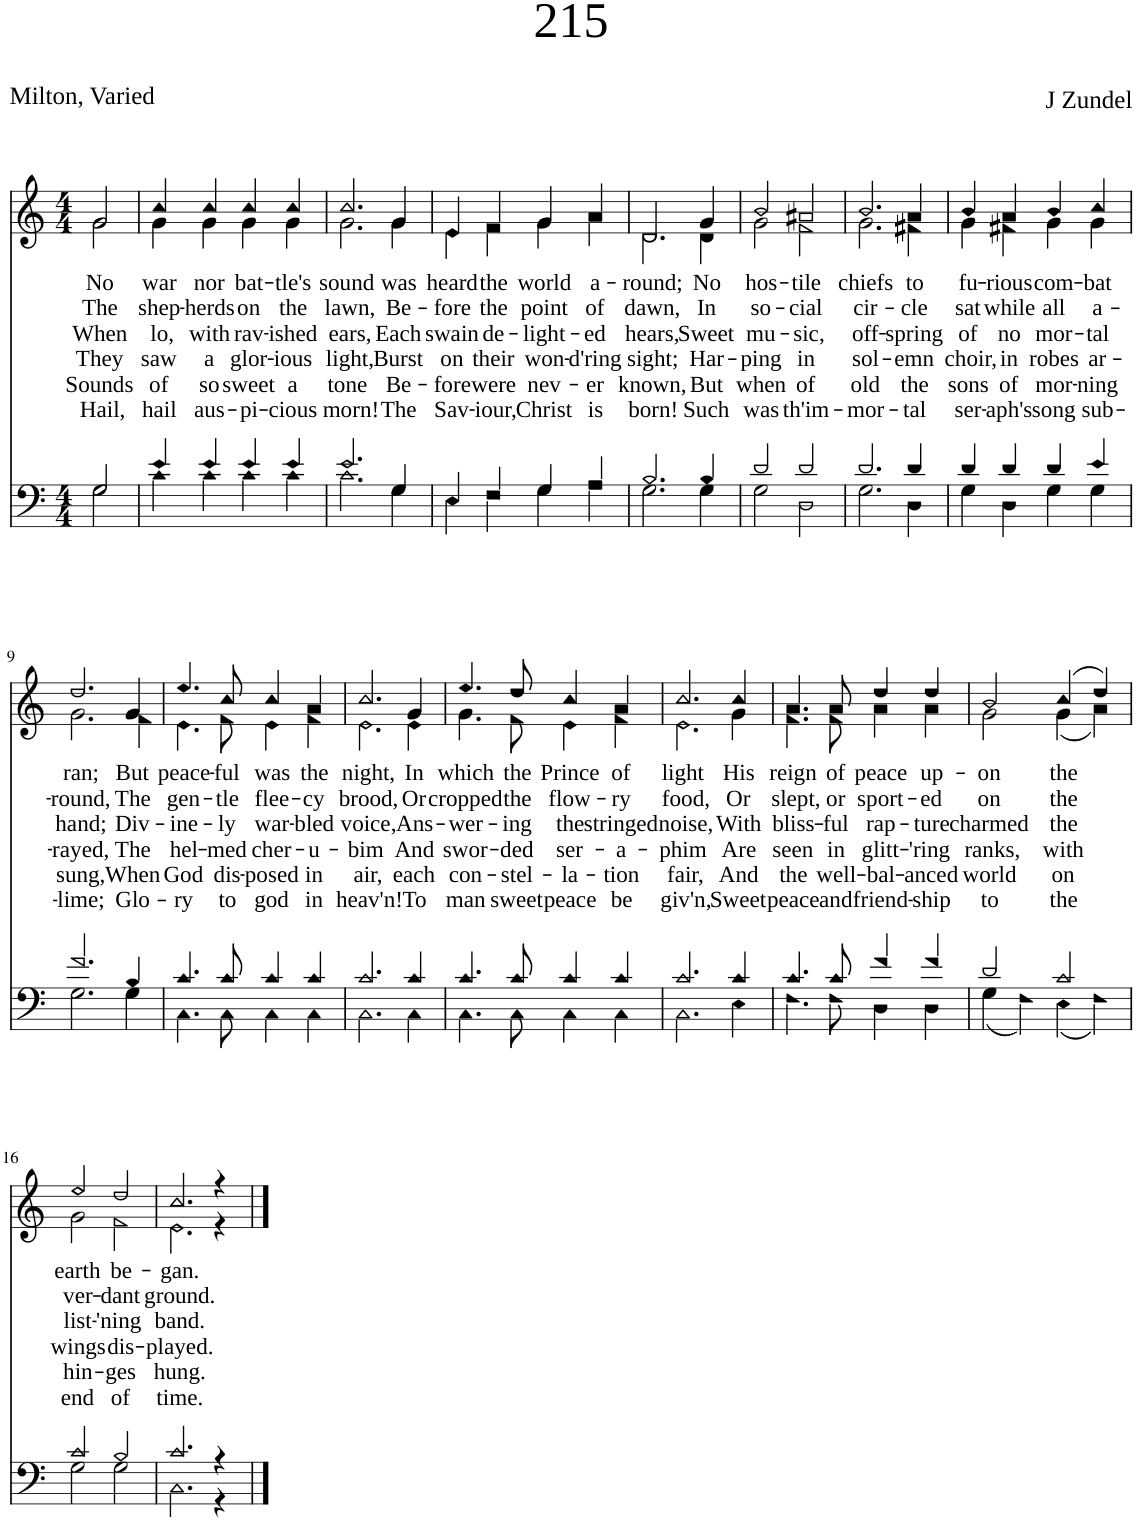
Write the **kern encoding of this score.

**kern	**kern	**text	**text	**text	**text	**text	**text
*part2	*part1	*part1	*part1	*part1	*part1	*part1	*part1
*staff2	*staff1	*staff1	*staff1	*staff1	*staff1	*staff1	*staff1
*I"Bass	*I"Soprano	*	*	*	*	*	*
*clefF4	*clefG2	*	*	*	*	*	*
*k[]	*k[]	*	*	*	*	*	*
*M4/4	*M4/4	*	*	*	*	*	*
=1	=1	=1	=1	=1	=1	=1	=1
*^	*	*	*	*	*	*	*
!	!	!	!LO:LY:b	!LO:LY:b	!LO:LY:b	!LO:LY:b	!LO:LY:b	!LO:LY:b
*	*	*^	*	*	*	*	*	*
2G/	2G\	2g/	2g\	No	The	When	They	Sounds	Hail,
=2	=2	=2	=2	=2	=2	=2	=2	=2	=2
!	!	!	!	!LO:LY:b	!LO:LY:b	!LO:LY:b	!LO:LY:b	!LO:LY:b	!LO:LY:b
4e/	4c\	4cc/	4g\	war	shep-	lo,	saw	of	hail
!	!	!	!	!LO:LY:b	!LO:LY:b	!LO:LY:b	!LO:LY:b	!LO:LY:b	!LO:LY:b
4e/	4c\	4cc/	4g\	nor	-herds	with	a	so	aus-
!	!	!	!	!LO:LY:b	!LO:LY:b	!LO:LY:b	!LO:LY:b	!LO:LY:b	!LO:LY:b
4e/	4c\	4cc/	4g\	bat-	on	rav-	glor-	sweet	-pi-
!	!	!	!	!LO:LY:b	!LO:LY:b	!LO:LY:b	!LO:LY:b	!LO:LY:b	!LO:LY:b
4e/	4c\	4cc/	4g\	-tle's	the	-ished	-ious	a	-cious
=3	=3	=3	=3	=3	=3	=3	=3	=3	=3
!	!	!	!	!LO:LY:b	!LO:LY:b	!LO:LY:b	!LO:LY:b	!LO:LY:b	!LO:LY:b
2.e/	2.c\	2.cc/	2.g\	sound	lawn,	ears,	light,	tone	morn!
!	!	!	!	!LO:LY:b	!LO:LY:b	!LO:LY:b	!LO:LY:b	!LO:LY:b	!LO:LY:b
4G/	4G\	4g/	4g\	was	Be-	Each	Burst	Be-	The
=4	=4	=4	=4	=4	=4	=4	=4	=4	=4
!	!	!	!	!LO:LY:b	!LO:LY:b	!LO:LY:b	!LO:LY:b	!LO:LY:b	!LO:LY:b
4E/	4E\	4e/	4e\	heard	-fore	swain	on	-fore	Sav-
!	!	!	!	!LO:LY:b	!LO:LY:b	!LO:LY:b	!LO:LY:b	!LO:LY:b	!LO:LY:b
4F/	4F\	4f/	4f\	the	the	de-	their	were	-iour,
!	!	!	!	!LO:LY:b	!LO:LY:b	!LO:LY:b	!LO:LY:b	!LO:LY:b	!LO:LY:b
4G/	4G\	4g/	4g\	world	point	-light-	won-	nev-	Christ
!	!	!	!	!LO:LY:b	!LO:LY:b	!LO:LY:b	!LO:LY:b	!LO:LY:b	!LO:LY:b
4A/	4A\	4a/	4a\	a-	of	-ed	-d'ring	-er	is
=5	=5	=5	=5	=5	=5	=5	=5	=5	=5
!	!	!	!	!LO:LY:b	!LO:LY:b	!LO:LY:b	!LO:LY:b	!LO:LY:b	!LO:LY:b
2.B/	2.G\	2.d/	2.d\	-round;	dawn,	hears,	sight;	known,	born!
!	!	!	!	!LO:LY:b	!LO:LY:b	!LO:LY:b	!LO:LY:b	!LO:LY:b	!LO:LY:b
4B/	4G\	4g/	4d\	No	In	Sweet	Har-	But	Such
=6	=6	=6	=6	=6	=6	=6	=6	=6	=6
!	!	!	!	!LO:LY:b	!LO:LY:b	!LO:LY:b	!LO:LY:b	!LO:LY:b	!LO:LY:b
2d/	2G\	2b/	2g\	hos-	so-	mu-	-ping	when	was
!	!	!	!	!LO:LY:b	!LO:LY:b	!LO:LY:b	!LO:LY:b	!LO:LY:b	!LO:LY:b
2d/	2D\	2a#X/	2f\	-tile	-cial	-sic,	in	of	th'im-
=7	=7	=7	=7	=7	=7	=7	=7	=7	=7
!	!	!	!	!LO:LY:b	!LO:LY:b	!LO:LY:b	!LO:LY:b	!LO:LY:b	!LO:LY:b
2.d/	2.G\	2.b/	2.g\	chiefs	cir-	off-	sol-	old	-mor-
!	!	!	!	!LO:LY:b	!LO:LY:b	!LO:LY:b	!LO:LY:b	!LO:LY:b	!LO:LY:b
4d/	4D\	4a/	4f#X\	to	-cle	-spring	-emn	the	-tal
=8	=8	=8	=8	=8	=8	=8	=8	=8	=8
!	!	!	!	!LO:LY:b	!LO:LY:b	!LO:LY:b	!LO:LY:b	!LO:LY:b	!LO:LY:b
4d/	4G\	4b/	4g\	fu-	sat	of	choir,	sons	ser-
!	!	!	!	!LO:LY:b	!LO:LY:b	!LO:LY:b	!LO:LY:b	!LO:LY:b	!LO:LY:b
4d/	4D\	4a/	4f#X\	-rious	while	no	in	of	-aph's
!	!	!	!	!LO:LY:b	!LO:LY:b	!LO:LY:b	!LO:LY:b	!LO:LY:b	!LO:LY:b
4d/	4G\	4b/	4g\	com-	all	mor-	robes	mor-	song
!	!	!	!	!LO:LY:b	!LO:LY:b	!LO:LY:b	!LO:LY:b	!LO:LY:b	!LO:LY:b
4e/	4G\	4cc/	4g\	-bat	a-	-tal	ar-	-ning	sub-
!!LO:LB:g=z	!!
=9	=9	=9	=9	=9	=9	=9	=9	=9	=9
!	!	!	!	!LO:LY:b	!LO:LY:b	!LO:LY:b	!LO:LY:b	!LO:LY:b	!LO:LY:b
2.f/	2.G\	2.dd/	2.g\	ran;	-round,	hand;	-rayed,	sung,	-lime;
!	!	!	!	!LO:LY:b	!LO:LY:b	!LO:LY:b	!LO:LY:b	!LO:LY:b	!LO:LY:b
4B/	4G\	4g/	4f\	But	The	Div-	The	When	Glo-
=10	=10	=10	=10	=10	=10	=10	=10	=10	=10
!	!	!	!	!LO:LY:b	!LO:LY:b	!LO:LY:b	!LO:LY:b	!LO:LY:b	!LO:LY:b
4.c/	4.C\	4.ee/	4.e\	peace-	gen-	-ine-	hel-	God	-ry
!	!	!	!	!LO:LY:b	!LO:LY:b	!LO:LY:b	!LO:LY:b	!LO:LY:b	!LO:LY:b
8c/	8C\	8cc/	8f\	-ful	-tle	-ly	-med	dis-	to
!	!	!	!	!LO:LY:b	!LO:LY:b	!LO:LY:b	!LO:LY:b	!LO:LY:b	!LO:LY:b
4c/	4C\	4cc/	4e\	was	flee-	war-	cher-	-posed	god
!	!	!	!	!LO:LY:b	!LO:LY:b	!LO:LY:b	!LO:LY:b	!LO:LY:b	!LO:LY:b
4c/	4C\	4a/	4f\	the	-cy	-bled	-u-	in	in
=11	=11	=11	=11	=11	=11	=11	=11	=11	=11
!	!	!	!	!LO:LY:b	!LO:LY:b	!LO:LY:b	!LO:LY:b	!LO:LY:b	!LO:LY:b
2.c/	2.C\	2.cc/	2.e\	night,	brood,	voice,	-bim	air,	heav'n!
!	!	!	!	!LO:LY:b	!LO:LY:b	!LO:LY:b	!LO:LY:b	!LO:LY:b	!LO:LY:b
4c/	4C\	4g/	4e\	In	Or	Ans-	And	each	To
=12	=12	=12	=12	=12	=12	=12	=12	=12	=12
!	!	!	!	!LO:LY:b	!LO:LY:b	!LO:LY:b	!LO:LY:b	!LO:LY:b	!LO:LY:b
4.c/	4.C\	4.ee/	4.g\	which	cropped	-wer-	swor-	con-	man
!	!	!	!	!LO:LY:b	!LO:LY:b	!LO:LY:b	!LO:LY:b	!LO:LY:b	!LO:LY:b
8c/	8C\	8dd/	8f\	the	the	-ing	-ded	-stel-	sweet
!	!	!	!	!LO:LY:b	!LO:LY:b	!LO:LY:b	!LO:LY:b	!LO:LY:b	!LO:LY:b
4c/	4C\	4cc/	4e\	Prince	flow-	the	ser-	-la-	peace
!	!	!	!	!LO:LY:b	!LO:LY:b	!LO:LY:b	!LO:LY:b	!LO:LY:b	!LO:LY:b
4c/	4C\	4a/	4f\	of	-ry	stringed	-a-	-tion	be
=13	=13	=13	=13	=13	=13	=13	=13	=13	=13
!	!	!	!	!LO:LY:b	!LO:LY:b	!LO:LY:b	!LO:LY:b	!LO:LY:b	!LO:LY:b
2.c/	2.C\	2.cc/	2.e\	light	food,	noise,	-phim	fair,	giv'n,
!	!	!	!	!LO:LY:b	!LO:LY:b	!LO:LY:b	!LO:LY:b	!LO:LY:b	!LO:LY:b
4c/	4E\	4cc/	4g\	His	Or	With	Are	And	Sweet
=14	=14	=14	=14	=14	=14	=14	=14	=14	=14
!	!	!	!	!LO:LY:b	!LO:LY:b	!LO:LY:b	!LO:LY:b	!LO:LY:b	!LO:LY:b
4.c/	4.F\	4.a/	4.f\	reign	slept,	bliss-	seen	the	peace
!	!	!	!	!LO:LY:b	!LO:LY:b	!LO:LY:b	!LO:LY:b	!LO:LY:b	!LO:LY:b
8c/	8F\	8a/	8f\	of	or	-ful	in	well-	and
!	!	!	!	!LO:LY:b	!LO:LY:b	!LO:LY:b	!LO:LY:b	!LO:LY:b	!LO:LY:b
4f/	4D\	4dd/	4a\	peace	sport-	rap-	glitt-	-bal-	friend-
!	!	!	!	!LO:LY:b	!LO:LY:b	!LO:LY:b	!LO:LY:b	!LO:LY:b	!LO:LY:b
4f/	4D\	4dd/	4a\	up-	-ed	-ture	-'ring	-anced	-ship
=15	=15	=15	=15	=15	=15	=15	=15	=15	=15
!	!	!	!	!LO:LY:b	!LO:LY:b	!LO:LY:b	!LO:LY:b	!LO:LY:b	!LO:LY:b
2d/	(4G\	2b/	2g\	-on	on	charmed	ranks,	world	to
.	4F\)	.	.	.	.	.	.	.	.
!	!	!	!	!LO:LY:b	!LO:LY:b	!LO:LY:b	!LO:LY:b	!LO:LY:b	!LO:LY:b
2c/	(4E\	(4cc/	(4g\	the	the	the	with	on	the
.	4F\)	4dd/)	4a\)	.	.	.	.	.	.
!!LO:LB:g=z	!!
=16	=16	=16	=16	=16	=16	=16	=16	=16	=16
!	!	!	!	!LO:LY:b	!LO:LY:b	!LO:LY:b	!LO:LY:b	!LO:LY:b	!LO:LY:b
2c/	2G\	2ee/	2g\	earth	ver-	list-	wings	hin-	end
!	!	!	!	!LO:LY:b	!LO:LY:b	!LO:LY:b	!LO:LY:b	!LO:LY:b	!LO:LY:b
2B/	2G\	2dd/	2f\	be-	-dant	-'ning	dis-	-ges	of
=17	=17	=17	=17	=17	=17	=17	=17	=17	=17
!	!	!	!	!LO:LY:b	!LO:LY:b	!LO:LY:b	!LO:LY:b	!LO:LY:b	!LO:LY:b
2.c/	2.C\	2.cc/	2.e\	-gan.	ground.	band.	-played.	hung.	time.
4r	4r	4r	4r	.	.	.	.	.	.
*v	*v	*	*	*	*	*	*	*	*
*	*v	*v	*	*	*	*	*	*
==	==	==	==	==	==	==	==
*-	*-	*-	*-	*-	*-	*-	*-
